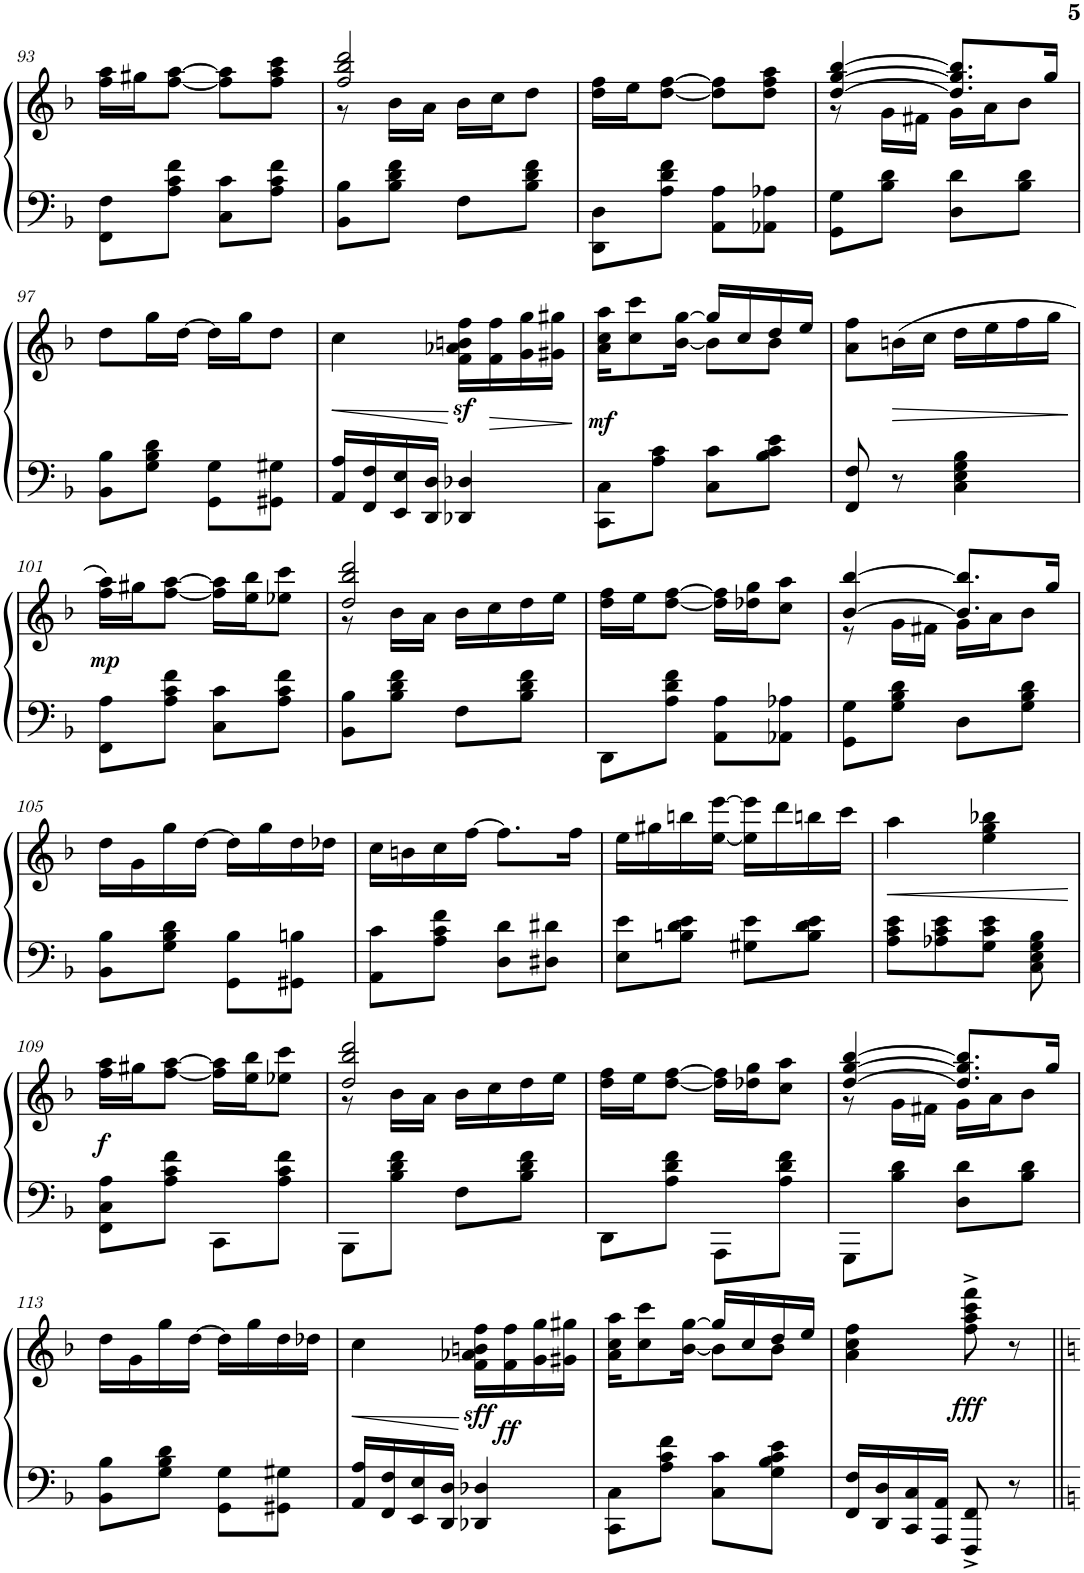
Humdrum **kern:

**kern	**kern	**dynam
*part1	*part1	*part1
*staff2	*staff1	*staff1/2
*I"Piano	*	*
*I'Pno.	*	*
!!LO:PB:g=z
*clefF4	*clefG2	*
*k[b-]	*k[b-]	*
*M2/4	*M2/4	*
=93	=93	=93
8FF\ 8F\L	16ff\ 16aa\LL	.
.	16gg#X\J	.
8A\ 8c\ 8f\J	[<8ff\ [8aa\J	.
8C\ 8c\L	8ff\] 8aa\]L	.
8A\ 8c\ 8f\J	8ff\ 8aa\ 8ccc\J	.
=94	=94	=94
*	*^	*
8BB-\ 8B-\L	2ff/ 2bb-/ 2ddd/	8r	.
8B-\ 8d\ 8f\J	.	16b-\LL	.
.	.	16a\JJ	.
8F\L	.	16b-\LL	.
.	.	16cc\J	.
8B-\ 8d\ 8f\J	.	8dd\J	.
*	*v	*v	*
=95	=95	=95
8DD\ 8D\L	16dd\ 16ff\LL	.
.	16ee\J	.
8A\ 8d\ 8f\J	[<8dd\ [8ff\J	.
8AA\ 8A\L	8dd\] 8ff\]L	.
8AA-X\ 8A-X\J	8dd\ 8ff\ 8aa\J	.
=96	=96	=96
*	*^	*
8GG\ 8G\L	[4dd/ [4gg/ [4bb-/	8r	.
8B-\ 8d\J	.	16g\LL	.
.	.	16f#X\JJ	.
8D\ 8d\L	8.dd/] 8.gg/] 8.bb-/]L	16g\LL	.
.	.	16a\J	.
8B-\ 8d\J	.	8b-\J	.
.	16gg/Jk	.	.
*	*v	*v	*
!!LO:LB:g=z
=97	=97	=97
8BB-\ 8B-\L	8dd\L	.
8G\ 8B-\ 8d\J	16gg\L	.
.	[16dd\JJ	.
8GG\ 8G\L	16dd\LL]	.
.	16gg\J	.
8GG#X\ 8G#X\J	8dd\J	.
=98	=98	=98
!	!	!LO:HP:b
16AA/ 16A/LL	4cc\	<
16FF/ 16F/	.	.
16EE/ 16E/	.	.
16DD/ 16D/JJ	.	.
4DD-X/ 4D-X/	16f\z< 16a-X\z< 16bn\z< 16ff\z<LL	[
!	!	!LO:HP:b
.	16f\ 16ff\	>
.	16g\ 16gg\	.
.	16g#X\ 16gg#X\JJ	.
.	.	]
=99	=99	=99
*	*^	*
!	!	!	!LO:DY:b
8CC\ 8C\L	16a\ 16cc\ 16aa\KL	4ryy	mf
.	8cc\ 8ccc\	.	.
8A\ 8c\J	.	.	.
.	[16b-\ [>16gg\Jk	.	.
8C\ 8c\L	8b-\L]	16gg/LL]	.
.	.	16cc/	.
8B-\ 8c\ 8e\J	8b-\J	16dd/	.
.	.	16ee/JJ	.
*	*v	*v	*
=100	=100	=100
8FF/ 8F/	8a\ 8ff\L	.
!	!	!LO:HP:b
8r	(16bn\L	>
.	16cc\JJ	.
4C\ 4E\ 4G\ 4B-\	16dd\LL	.
.	16ee\	.
.	16ff\	.
.	16gg\JJ	.
.	.	]
!!LO:LB:g=z
=101	=101	=101
!	!	!LO:DY:b
8FF\ 8A\L	16ff\ 16aa\LL)	mp
.	16gg#X\J	.
8A\ 8c\ 8f\J	[<8ff\ [8aa\J	.
8C\ 8c\L	16ff\] 16aa\]LL	.
.	16ee\ 16bb-\J	.
8A\ 8c\ 8f\J	8ee-X\ 8ccc\J	.
=102	=102	=102
*	*^	*
8BB-\ 8B-\L	2dd/ 2bb-/ 2ddd/	8r	.
8B-\ 8d\ 8f\J	.	16b-\LL	.
.	.	16a\JJ	.
8F\L	.	16b-\LL	.
.	.	16cc\	.
8B-\ 8d\ 8f\J	.	16dd\	.
.	.	16ee\JJ	.
*	*v	*v	*
=103	=103	=103
8DD\L	16dd\ 16ff\LL	.
.	16ee\J	.
8A\ 8d\ 8f\J	[<8dd\ [8ff\J	.
8AA\ 8A\L	16dd\] 16ff\]LL	.
.	16dd-X\ 16gg\J	.
8AA-X\ 8A-X\J	8cc\ 8aa\J	.
=104	=104	=104
*	*^	*
8GG\ 8G\L	[4b-/ [4bb-/	8r	.
8G\ 8B-\ 8d\J	.	16g\LL	.
.	.	16f#X\JJ	.
8D\L	8.b-/] 8.bb-/]L	16g\LL	.
.	.	16a\J	.
8G\ 8B-\ 8d\J	.	8b-\J	.
.	16gg/Jk	.	.
*	*v	*v	*
!!LO:LB:g=z
=105	=105	=105
8BB-\ 8B-\L	16dd\LL	.
.	16g\	.
8G\ 8B-\ 8d\J	16gg\	.
.	[16dd\JJ	.
8GG\ 8B-\L	16dd\LL]	.
.	16gg\	.
8GG#X\ 8Bn\J	16dd\	.
.	16dd-X\JJ	.
=106	=106	=106
8AA\ 8c\L	16cc\LL	.
.	16bn\	.
8A\ 8c\ 8f\J	16cc\	.
.	[16ff\JJ	.
8D\ 8d\L	8.ff\L]	.
8D#X\ 8d#X\J	.	.
.	16ff\Jk	.
=107	=107	=107
8E\ 8e\L	16ee\LL	.
.	16gg#X\	.
8Bn\ 8d\ 8e\J	16bbn\	.
.	[16ee\ [16eee\JJ	.
8G#X\ 8e\L	16ee\] 16eee\]LL	.
.	16ddd\	.
8B\ 8d\ 8e\J	16bbn\	.
.	16ccc\JJ	.
=108	=108	=108
!	!	!LO:HP:b
8A\ 8c\ 8e\L	4aa\	<
8A-X\ 8c\ 8e\	.	.
8G\ 8c\ 8e\J	4ee\ 4gg\ 4bb-X\	.
8C\ 8E\ 8G\ 8B-\	.	.
.	.	[
!!LO:LB:g=z
=109	=109	=109
!	!	!LO:DY:b
8FF\ 8C\ 8A\L	16ff\ 16aa\LL	f
.	16gg#X\J	.
8A\ 8c\ 8f\J	[<8ff\ [8aa\J	.
8CC\L	16ff\] 16aa\]LL	.
.	16ee\ 16bb-\J	.
8A\ 8c\ 8f\J	8ee-X\ 8ccc\J	.
=110	=110	=110
*	*^	*
8BBB-\L	2dd/ 2bb-/ 2ddd/	8r	.
8B-\ 8d\ 8f\J	.	16b-\LL	.
.	.	16a\JJ	.
8F\L	.	16b-\LL	.
.	.	16cc\	.
8B-\ 8d\ 8f\J	.	16dd\	.
.	.	16ee\JJ	.
*	*v	*v	*
=111	=111	=111
8DD\L	16dd\ 16ff\LL	.
.	16ee\J	.
8A\ 8d\ 8f\J	[<8dd\ [8ff\J	.
8AAA\L	16dd\] 16ff\]LL	.
.	16dd-X\ 16gg\J	.
8A\ 8d\ 8f\J	8cc\ 8aa\J	.
=112	=112	=112
*	*^	*
8GGG\L	[4dd/ [4gg/ [4bb-/	8r	.
8B-\ 8d\J	.	16g\LL	.
.	.	16f#X\JJ	.
8D\ 8d\L	8.dd/] 8.gg/] 8.bb-/]L	16g\LL	.
.	.	16a\J	.
8B-\ 8d\J	.	8b-\J	.
.	16gg/Jk	.	.
*	*v	*v	*
!!LO:LB:g=z
=113	=113	=113
8BB-\ 8B-\L	16dd\LL	.
.	16g\	.
8G\ 8B-\ 8d\J	16gg\	.
.	[16dd\JJ	.
8GG\ 8G\L	16dd\LL]	.
.	16gg\	.
8GG#X\ 8G#X\J	16dd\	.
.	16dd-X\JJ	.
=114	=114	=114
!	!	!LO:HP:b
16AA/ 16A/LL	4cc\	<
16FF/ 16F/	.	.
16EE/ 16E/	.	.
16DD/ 16D/JJ	.	.
!	!	!LO:DY:n=1:b
4DD-X/ 4D-X/	16f\ 16a-X\ 16bn\ 16ff\LL	[ other-dynamics
!	!	!LO:DY:n=2:b
.	16f\ 16ff\	ff
.	16g\ 16gg\	.
.	16g#X\ 16gg#X\JJ	.
=115	=115	=115
*	*^	*
8CC\ 8C\L	16a\ 16cc\ 16aa\KL	4ryy	.
.	8cc\ 8ccc\	.	.
8A\ 8c\ 8f\J	.	.	.
.	[16b-\ [>16gg\Jk	.	.
8C\ 8c\L	8b-\L]	16gg/LL]	.
.	.	16cc/	.
8G\ 8B-\ 8c\ 8e\J	8b-\J	16dd/	.
.	.	16ee/JJ	.
*	*v	*v	*
=116	=116	=116
16FF/ 16F/LL	4a\ 4cc\ 4ff\	.
16DD/ 16D/	.	.
16CC/ 16C/	.	.
16AAA/ 16AA/JJ	.	.
!	!	!LO:DY:b
8FFF/^ 8FF/^	8ff\^ 8aa\^ 8ccc\^ 8fff\^	fff
8r	8r	.
=||	=||	=||
*-	*-	*-
